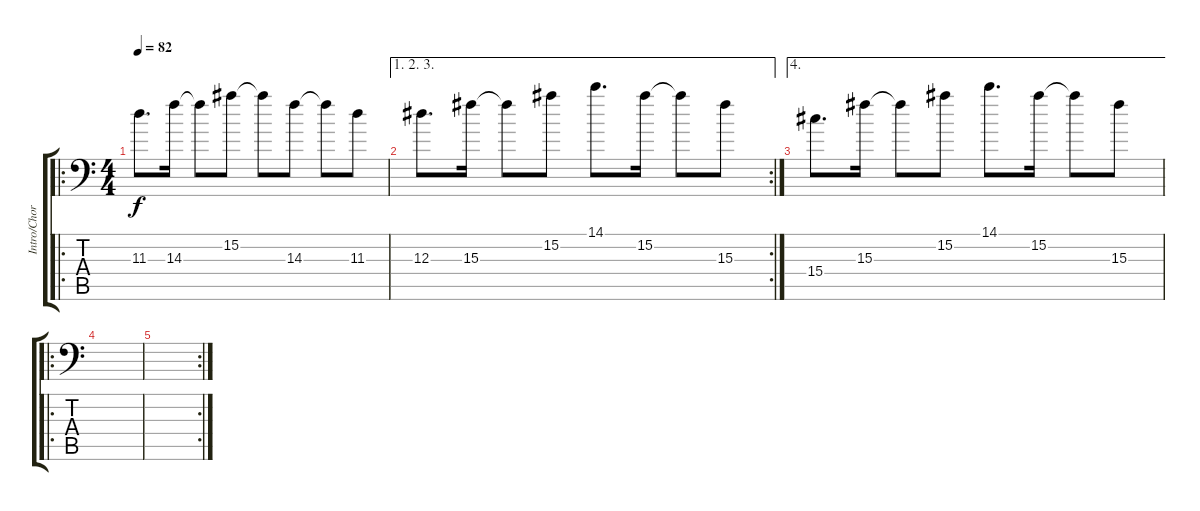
\track ("Intro/Chorus Harmony" "Intro/Chor") {instrument distortionguitar}
\staff {score tabs}
\tuning (Bb3 G3 Eb3 Bb2 F2 Bb1) {hide}
\ro
\ts (4 4)
\tempo 82
\clef f4
\ks c
11.3.8{d dy f} 14.3.16 14.3{t}.8 15.2.8 15.2{t}.8 14.3.8 14.3{t}.8 11.3.8 |
\ae (1 2 3)
\rc 2
12.3.8{d} 15.3.16 15.3{t}.8 15.2.8 14.1.8{d} 15.2.16 15.2{t}.8 15.3.8 |
\ae 4
15.4.8{d} 15.3.16 15.3{t}.8 15.2.8 14.1.8{d} 15.2.16 15.2{t}.8 15.3.8 |
\ro
|
\rc 2
